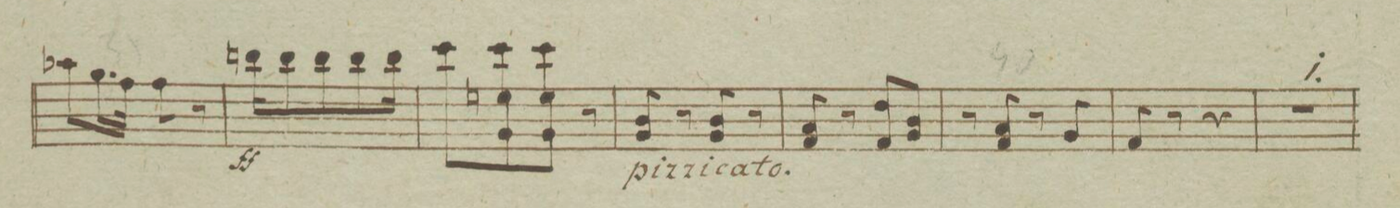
**kern	**dynam
*I"Violino Primo	*
*clefG2	*
*k[b-e-]	*
*M2/4	*
8aa-X\L	.
16.gg\L	.
32ff\JJk	.
8ff\	.
8r	.
=35	=35
16bbn\KL	ff
8bb\	.
8bb\	.
8bb\	.
16bb\Jk	.
=36	=36
8ccc\L	.
8g\ 8een 8ccc	.
8g\J 8ee 8ccc	.
8r	.
=37	=37
8g/ 8b-	.
8r	.
8g/ 8b-	.
8r	.
=38	=38
8f/ 8a	.
8r	.
8f/L 8dd	.
8g/J 8b-	.
=39	=39
8r	.
8f/ 8a	.
8r	.
8g/	.
=40	=40
8f/	.
8r	.
4r	.
=41	=41
2r	.
=42	=42
*-	*-
